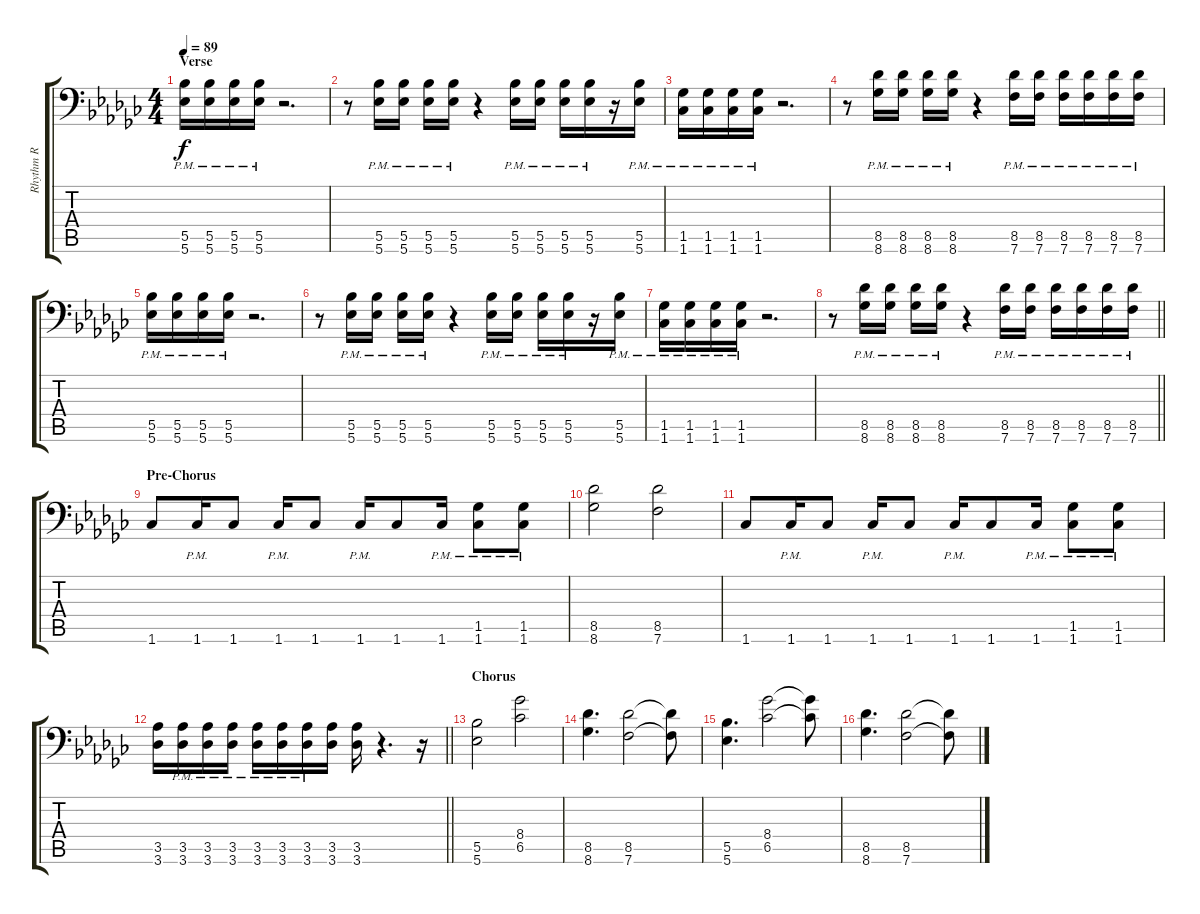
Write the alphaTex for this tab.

\track ("Rhythm R" "Rhythm R") {instrument distortionguitar}
\staff {score tabs}
\tuning (C4 G3 Eb3 Bb2 F2 Bb1) {hide}
\ts (4 4)
\section ("" "Verse")
\tempo 89
\clef f4
\ks ebminor
(5.5{pm} 5.6{pm}).16{dy f instrument distortionguitar} (5.5{pm} 5.6{pm}).16 (5.5{pm} 5.6{pm}).16 (5.5{pm} 5.6{pm}).16 r.2{d} |
r.8 (5.5{pm} 5.6{pm}).16 (5.5{pm} 5.6{pm}).16 (5.5{pm} 5.6{pm}).16 (5.5{pm} 5.6{pm}).16 r.4 (5.5{pm} 5.6{pm}).16 (5.5{pm} 5.6{pm}).16 (5.5{pm} 5.6{pm}).16 (5.5{pm} 5.6{pm}).16 r.16 (5.5{pm} 5.6{pm}).16 |
(1.5{pm} 1.6{pm}).16 (1.5{pm} 1.6{pm}).16 (1.5{pm} 1.6{pm}).16 (1.5{pm} 1.6{pm}).16 r.2{d} |
r.8 (8.5{pm} 8.6{pm}).16 (8.5{pm} 8.6{pm}).16 (8.5{pm} 8.6{pm}).16 (8.5{pm} 8.6{pm}).16 r.4 (8.5{pm} 7.6{pm}).16 (8.5{pm} 7.6{pm}).16 (8.5{pm} 7.6{pm}).16 (8.5{pm} 7.6{pm}).16 (8.5{pm} 7.6{pm}).16 (8.5{pm} 7.6{pm}).16 |
(5.5{pm} 5.6{pm}).16 (5.5{pm} 5.6{pm}).16 (5.5{pm} 5.6{pm}).16 (5.5{pm} 5.6{pm}).16 r.2{d} |
r.8 (5.5{pm} 5.6{pm}).16 (5.5{pm} 5.6{pm}).16 (5.5{pm} 5.6{pm}).16 (5.5{pm} 5.6{pm}).16 r.4 (5.5{pm} 5.6{pm}).16 (5.5{pm} 5.6{pm}).16 (5.5{pm} 5.6{pm}).16 (5.5{pm} 5.6{pm}).16 r.16 (5.5{pm} 5.6{pm}).16 |
(1.5{pm} 1.6{pm}).16 (1.5{pm} 1.6{pm}).16 (1.5{pm} 1.6{pm}).16 (1.5{pm} 1.6{pm}).16 r.2{d} |
\barLineRight lightlight
r.8 (8.5{pm} 8.6{pm}).16 (8.5{pm} 8.6{pm}).16 (8.5{pm} 8.6{pm}).16 (8.5{pm} 8.6{pm}).16 r.4 (8.5{pm} 7.6{pm}).16 (8.5{pm} 7.6{pm}).16 (8.5{pm} 7.6{pm}).16 (8.5{pm} 7.6{pm}).16 (8.5{pm} 7.6{pm}).16 (8.5{pm} 7.6{pm}).16 |
\section ("" "Pre-Chorus")
1.6.8 1.6{pm}.16 1.6.8 1.6{pm}.16 1.6.8 1.6{pm}.16 1.6.8 1.6{pm}.16 (1.5{pm} 1.6{pm}).8 (1.5{pm} 1.6{pm}).8 |
(8.5 8.6).2 (8.5 7.6).2 |
1.6.8 1.6{pm}.16 1.6.8 1.6{pm}.16 1.6.8 1.6{pm}.16 1.6.8 1.6{pm}.16 (1.5{pm} 1.6{pm}).8 (1.5{pm} 1.6{pm}).8 |
\barLineRight lightlight
(3.5 3.6).16 (3.5{pm} 3.6{pm}).16 (3.5{pm} 3.6{pm}).16 (3.5{pm} 3.6{pm}).16 (3.5{pm} 3.6{pm}).16 (3.5{pm} 3.6{pm}).16 (3.5{pm} 3.6{pm}).16 (3.5 3.6).16 (3.5 3.6).16 r.4{d} r.16 |
\section ("" "Chorus")
(5.5 5.6).2 (8.4 6.5).2 |
(8.5 8.6).4{d} (8.5 7.6).2 (8.5{t} 7.6{t}).8 |
(5.5 5.6).4{d} (8.4 6.5).2 (8.4{t} 6.5{t}).8 |
(8.5 8.6).4{d} (8.5 7.6).2 (8.5{t} 7.6{t}).8
